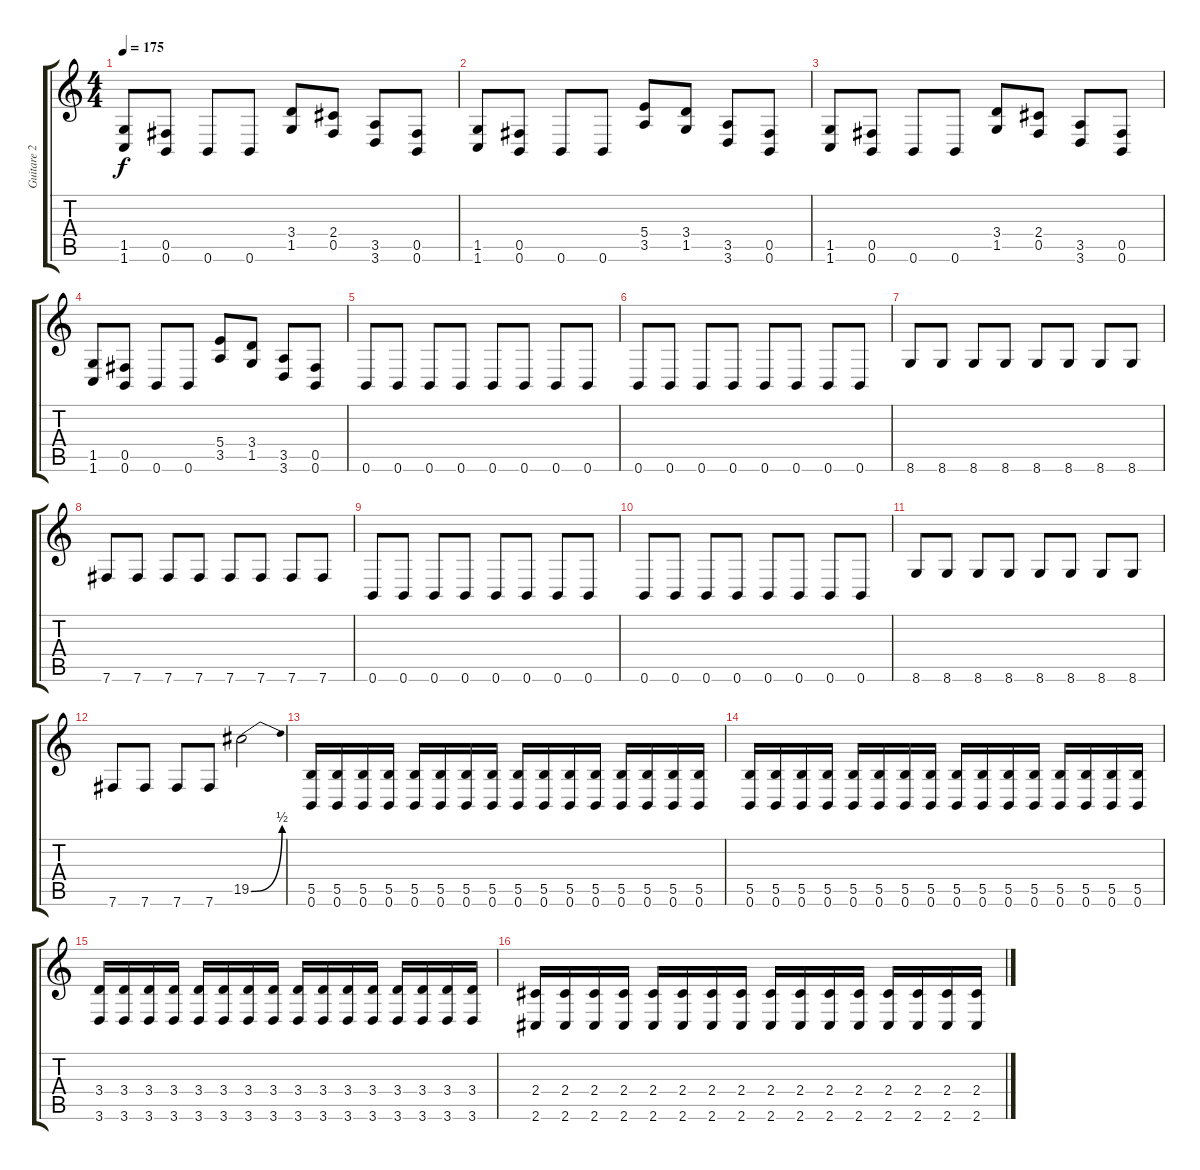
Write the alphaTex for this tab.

\track ("Guitare 2" "Guitare 2") {instrument distortionguitar}
\staff {score tabs}
\tuning (Db4 Ab3 E3 B2 Gb2 B1) {hide}
\ts (4 4)
\tempo 175
\clef g2
\ks c
(1.5 1.6).8{dy f} (0.5 0.6).8 0.6.8 0.6.8 (3.4 1.5).8 (2.4 0.5).8 (3.5 3.6).8 (0.5 0.6).8 |
(1.5 1.6).8 (0.5 0.6).8 0.6.8 0.6.8 (5.4 3.5).8 (3.4 1.5).8 (3.5 3.6).8 (0.5 0.6).8 |
(1.5 1.6).8 (0.5 0.6).8 0.6.8 0.6.8 (3.4 1.5).8 (2.4 0.5).8 (3.5 3.6).8 (0.5 0.6).8 |
(1.5 1.6).8 (0.5 0.6).8 0.6.8 0.6.8 (5.4 3.5).8 (3.4 1.5).8 (3.5 3.6).8 (0.5 0.6).8 |
0.6.8 0.6.8 0.6.8 0.6.8 0.6.8 0.6.8 0.6.8 0.6.8 |
0.6.8 0.6.8 0.6.8 0.6.8 0.6.8 0.6.8 0.6.8 0.6.8 |
8.6.8 8.6.8 8.6.8 8.6.8 8.6.8 8.6.8 8.6.8 8.6.8 |
7.6.8 7.6.8 7.6.8 7.6.8 7.6.8 7.6.8 7.6.8 7.6.8 |
0.6.8 0.6.8 0.6.8 0.6.8 0.6.8 0.6.8 0.6.8 0.6.8 |
0.6.8 0.6.8 0.6.8 0.6.8 0.6.8 0.6.8 0.6.8 0.6.8 |
8.6.8 8.6.8 8.6.8 8.6.8 8.6.8 8.6.8 8.6.8 8.6.8 |
7.6.8 7.6.8 7.6.8 7.6.8 19.5{be (bend 0 0 60 2)}.2 |
(5.5 0.6).16 (5.5 0.6).16 (5.5 0.6).16 (5.5 0.6).16 (5.5 0.6).16 (5.5 0.6).16 (5.5 0.6).16 (5.5 0.6).16 (5.5 0.6).16 (5.5 0.6).16 (5.5 0.6).16 (5.5 0.6).16 (5.5 0.6).16 (5.5 0.6).16 (5.5 0.6).16 (5.5 0.6).16 |
(5.5 0.6).16 (5.5 0.6).16 (5.5 0.6).16 (5.5 0.6).16 (5.5 0.6).16 (5.5 0.6).16 (5.5 0.6).16 (5.5 0.6).16 (5.5 0.6).16 (5.5 0.6).16 (5.5 0.6).16 (5.5 0.6).16 (5.5 0.6).16 (5.5 0.6).16 (5.5 0.6).16 (5.5 0.6).16 |
(3.4 3.6).16 (3.4 3.6).16 (3.4 3.6).16 (3.4 3.6).16 (3.4 3.6).16 (3.4 3.6).16 (3.4 3.6).16 (3.4 3.6).16 (3.4 3.6).16 (3.4 3.6).16 (3.4 3.6).16 (3.4 3.6).16 (3.4 3.6).16 (3.4 3.6).16 (3.4 3.6).16 (3.4 3.6).16 |
(2.4 2.6).16 (2.4 2.6).16 (2.4 2.6).16 (2.4 2.6).16 (2.4 2.6).16 (2.4 2.6).16 (2.4 2.6).16 (2.4 2.6).16 (2.4 2.6).16 (2.4 2.6).16 (2.4 2.6).16 (2.4 2.6).16 (2.4 2.6).16 (2.4 2.6).16 (2.4 2.6).16 (2.4 2.6).16
